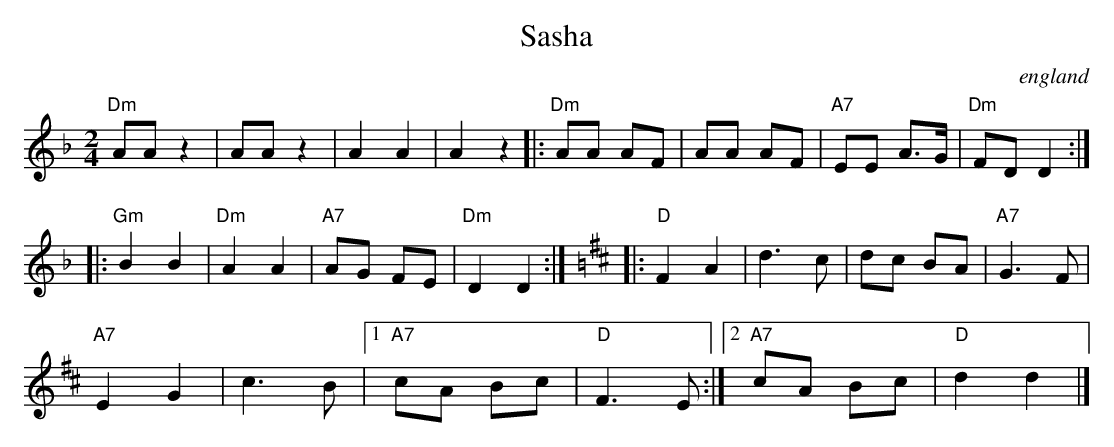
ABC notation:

X:1
T: Sasha
O:england
M: 2/4
L: 1/8
K: Dmin
"Dm" AA z2 | AA z2 | A2 A2 | A2 z2 |: "Dm" AA AF | AA AF |"A7" EE A>G |"Dm" FD D2 :|
|:"Gm" B2 B2 |"Dm" A2 A2 |"A7" AG FE |"Dm" D2 D2 :|\
[K:D]\
|: "D" F2 A2 | d3 c | dc BA |"A7" G3 F |
"A7" E2 G2 | c3 B |[1 "A7"cA Bc |"D" F3 E :|[2 "A7" cA Bc |"D" d2 d2 |]
